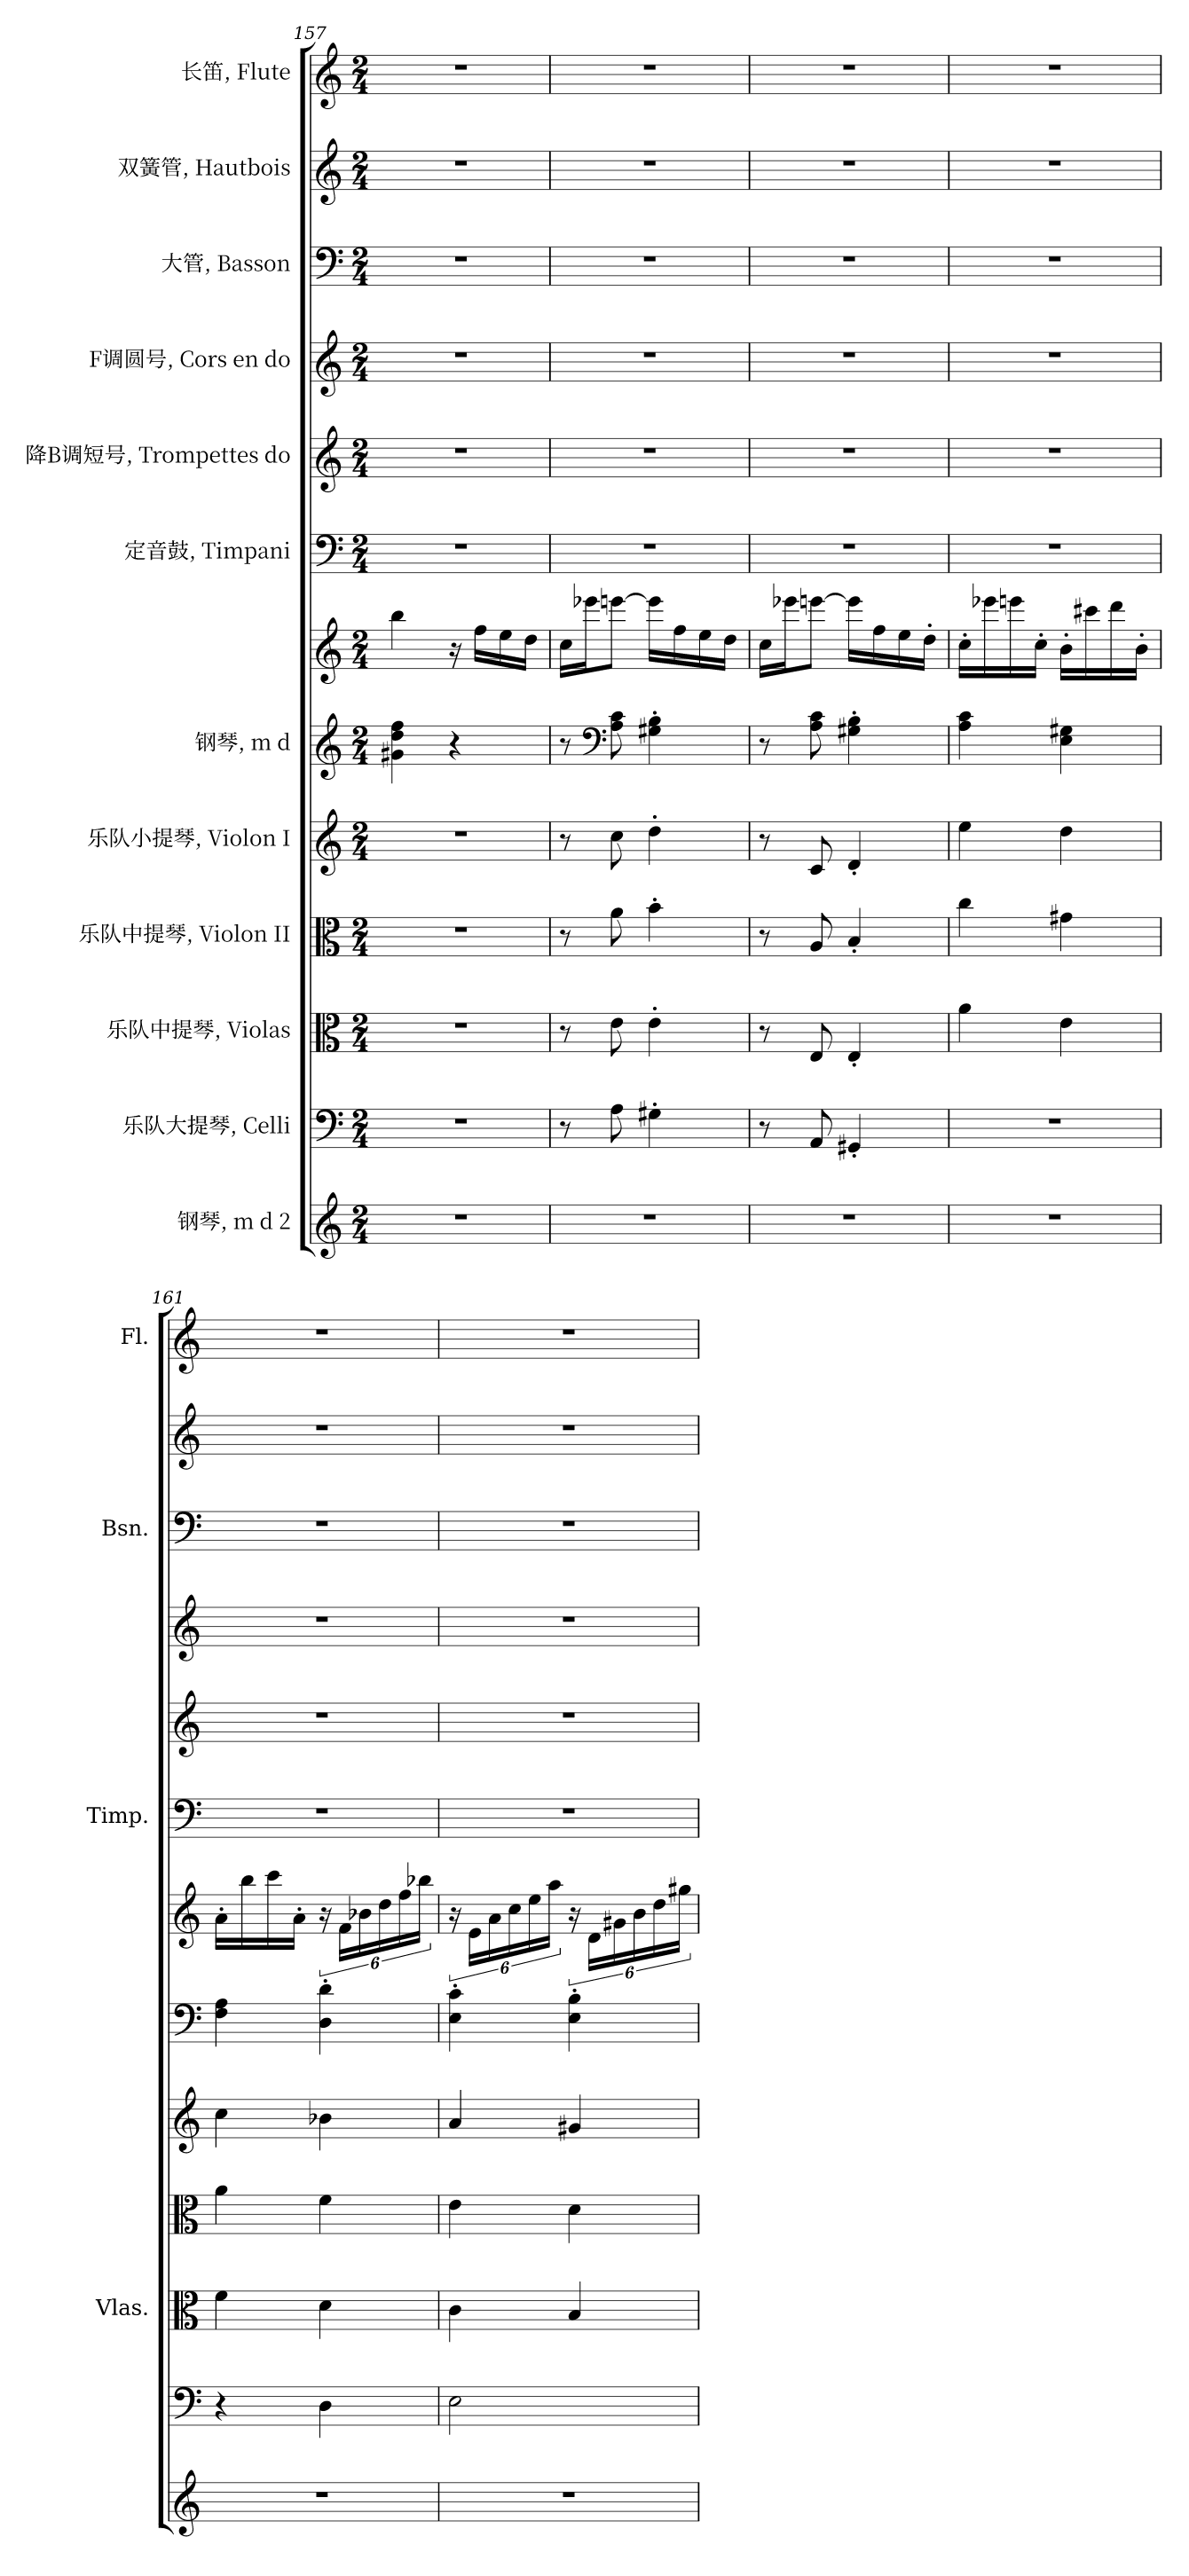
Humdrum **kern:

**kern	**kern	**kern	**kern	**kern	**kern	**kern	**kern	**kern	**kern	**kern	**kern	**kern
*part12	*part11	*part10	*part9	*part8	*part7	*part7	*part6	*part5	*part4	*part3	*part2	*part1
*staff13	*staff12	*staff11	*staff10	*staff9	*staff8	*staff7	*staff6	*staff5	*staff4	*staff3	*staff2	*staff1
*I"钢琴, m d 2	*I"乐队大提琴, Celli	*I"乐队中提琴, Violas	*I"乐队中提琴, Violon II	*I"乐队小提琴, Violon I	*I"钢琴, m d	*	*I"定音鼓, Timpani	*I"降B调短号, Trompettes do	*I"F调圆号, Cors en do	*I"大管, Basson	*I"双簧管, Hautbois	*I"长笛, Flute
*	*	*I'Vlas.	*	*	*	*	*I'Timp.	*	*	*I'Bsn.	*	*I'Fl.
*clefG2	*clefF4	*clefC3	*clefC3	*clefG2	*clefG2	*clefG2	*clefF4	*clefG2	*clefG2	*clefF4	*clefG2	*clefG2
*	*	*	*	*	*	*	*	*ITrd1c2	*ITrd4c7	*	*	*
*k[]	*k[]	*k[]	*k[]	*k[]	*k[]	*k[]	*k[]	*k[b-e-]	*k[b-]	*k[]	*k[]	*k[]
*M2/4	*M2/4	*M2/4	*M2/4	*M2/4	*M2/4	*M2/4	*M2/4	*M2/4	*M2/4	*M2/4	*M2/4	*M2/4
=157	=157	=157	=157	=157	=157	=157	=157	=157	=157	=157	=157	=157
2r	2r	2r	2r	2r	4g#X\ 4dd\ 4ff\	4bb\	2r	2r	2r	2r	2r	2r
.	.	.	.	.	4r	16r	.	.	.	.	.	.
.	.	.	.	.	.	16ff\LL	.	.	.	.	.	.
.	.	.	.	.	.	16ee\	.	.	.	.	.	.
.	.	.	.	.	.	16dd\JJ	.	.	.	.	.	.
=158	=158	=158	=158	=158	=158	=158	=158	=158	=158	=158	=158	=158
2r	8r	8r	8r	8r	8r	16cc\LL	2r	2r	2r	2r	2r	2r
.	.	.	.	.	.	16eee-X\J	.	.	.	.	.	.
*	*	*	*	*	*clefF4	*	*	*	*	*	*	*
.	8A\	8e\	8a\	8cc\	8A\ 8c\	[8eeen\J	.	.	.	.	.	.
.	4G#X'\	4e'\	4b'\	4dd'\	4G#X\' 4B\'	16eee\LL]	.	.	.	.	.	.
.	.	.	.	.	.	16ff\	.	.	.	.	.	.
.	.	.	.	.	.	16ee\	.	.	.	.	.	.
.	.	.	.	.	.	16dd\JJ	.	.	.	.	.	.
!!LO:PB:g=z
=159	=159	=159	=159	=159	=159	=159	=159	=159	=159	=159	=159	=159
2r	8r	8r	8r	8r	8r	16cc\LL	2r	2r	2r	2r	2r	2r
.	.	.	.	.	.	16eee-X\J	.	.	.	.	.	.
.	8AA/	8E/	8A/	8c/	8A\ 8c\	[8eeen\J	.	.	.	.	.	.
.	4GG#X'/	4E'/	4B'/	4d'/	4G#X\' 4B\'	16eee\LL]	.	.	.	.	.	.
.	.	.	.	.	.	16ff\	.	.	.	.	.	.
.	.	.	.	.	.	16ee\	.	.	.	.	.	.
.	.	.	.	.	.	16dd'\JJ	.	.	.	.	.	.
=160	=160	=160	=160	=160	=160	=160	=160	=160	=160	=160	=160	=160
2r	2r	4a\	4cc\	4ee\	4A\ 4c\	16cc'\LL	2r	2r	2r	2r	2r	2r
.	.	.	.	.	.	16eee-X\	.	.	.	.	.	.
.	.	.	.	.	.	16eeen\	.	.	.	.	.	.
.	.	.	.	.	.	16cc'\JJ	.	.	.	.	.	.
.	.	4e\	4g#X\	4dd\	4E\ 4G#X\	16b'\LL	.	.	.	.	.	.
.	.	.	.	.	.	16ccc#X\	.	.	.	.	.	.
.	.	.	.	.	.	16ddd\	.	.	.	.	.	.
.	.	.	.	.	.	16b'\JJ	.	.	.	.	.	.
=161	=161	=161	=161	=161	=161	=161	=161	=161	=161	=161	=161	=161
2r	4r	4f\	4a\	4cc\	4F\ 4A\	16a'\LL	2r	2r	2r	2r	2r	2r
.	.	.	.	.	.	16bb\	.	.	.	.	.	.
.	.	.	.	.	.	16ccc\	.	.	.	.	.	.
.	.	.	.	.	.	16a'\JJ	.	.	.	.	.	.
.	4D\	4d\	4f\	4b-X\	4D\' 4d\'	24r	.	.	.	.	.	.
.	.	.	.	.	.	24f\LL	.	.	.	.	.	.
.	.	.	.	.	.	24b-X\	.	.	.	.	.	.
*	*	*	*	*	*	*Xbrackettup	*	*	*	*	*	*
.	.	.	.	.	.	24dd\	.	.	.	.	.	.
.	.	.	.	.	.	24ff\	.	.	.	.	.	.
.	.	.	.	.	.	24bb-X\JJ	.	.	.	.	.	.
!!LO:PB:g=z
=162	=162	=162	=162	=162	=162	=162	=162	=162	=162	=162	=162	=162
*	*	*	*	*	*	*brackettup	*	*	*	*	*	*
2r	2E\	4c\	4e\	4a/	4E\' 4c\'	24r	2r	2r	2r	2r	2r	2r
.	.	.	.	.	.	24e\LL	.	.	.	.	.	.
.	.	.	.	.	.	24a\	.	.	.	.	.	.
*	*	*	*	*	*	*Xbrackettup	*	*	*	*	*	*
.	.	.	.	.	.	24cc\	.	.	.	.	.	.
.	.	.	.	.	.	24ee\	.	.	.	.	.	.
.	.	.	.	.	.	24aa\JJ	.	.	.	.	.	.
*	*	*	*	*	*	*brackettup	*	*	*	*	*	*
.	.	4B/	4d\	4g#X/	4E\' 4B\'	24r	.	.	.	.	.	.
.	.	.	.	.	.	24d\LL	.	.	.	.	.	.
.	.	.	.	.	.	24g#X\	.	.	.	.	.	.
*	*	*	*	*	*	*Xbrackettup	*	*	*	*	*	*
.	.	.	.	.	.	24b\	.	.	.	.	.	.
.	.	.	.	.	.	24dd\	.	.	.	.	.	.
.	.	.	.	.	.	24gg#X\JJ	.	.	.	.	.	.
=	=	=	=	=	=	=	=	=	=	=	=	=
*-	*-	*-	*-	*-	*-	*-	*-	*-	*-	*-	*-	*-
